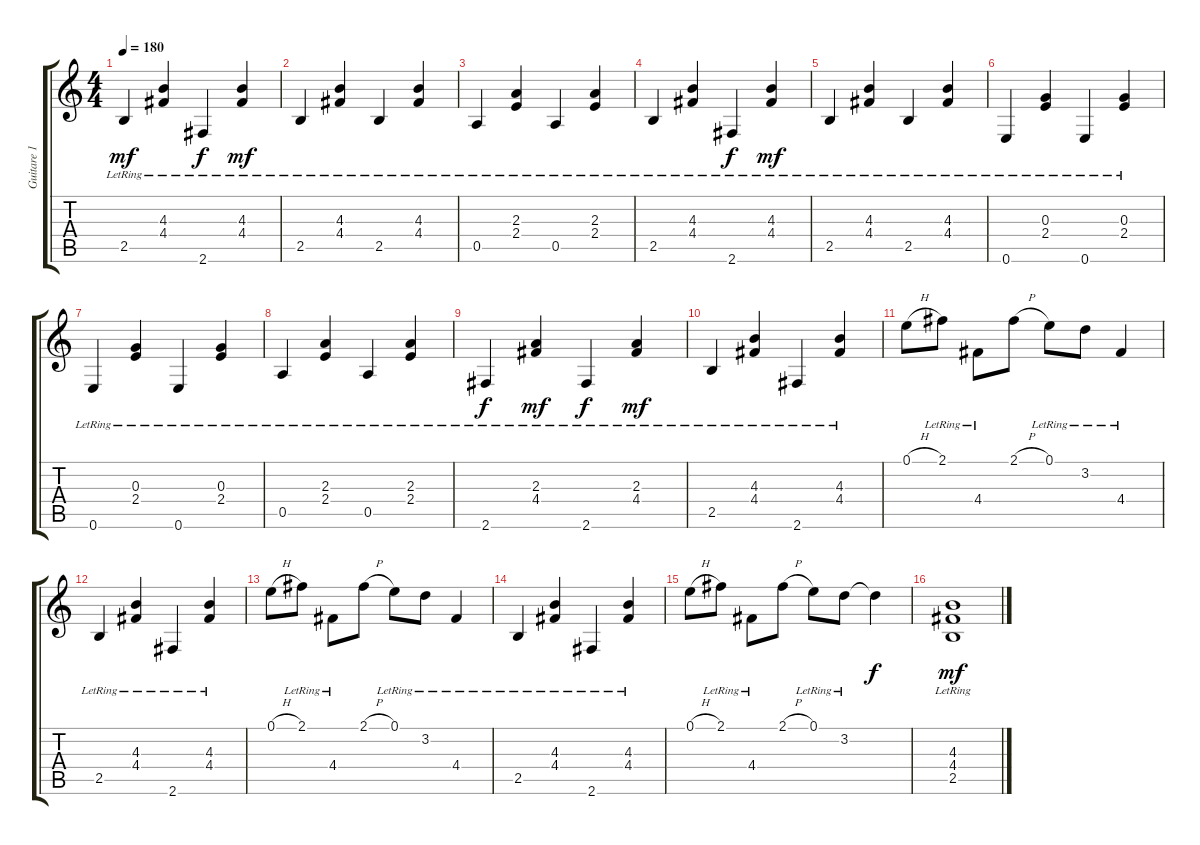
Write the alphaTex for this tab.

\track ("Guitare 1" "Guitare 1") {instrument acousticguitarnylon}
\staff {score tabs}
\tuning (E4 B3 G3 D3 A2 E2) {hide}
\ts (4 4)
\tempo 180
\clef g2
\ks c
2.5{lr}.4{dy mf} (4.3{lr} 4.4{lr}).4 2.6{lr}.4{dy f} (4.3{lr} 4.4{lr}).4{dy mf} |
2.5{lr}.4 (4.3{lr} 4.4{lr}).4 2.5{lr}.4 (4.3{lr} 4.4{lr}).4 |
0.5{lr}.4 (2.3{lr} 2.4{lr}).4 0.5{lr}.4 (2.3{lr} 2.4{lr}).4 |
2.5{lr}.4 (4.3{lr} 4.4{lr}).4 2.6{lr}.4{dy f} (4.3{lr} 4.4{lr}).4{dy mf} |
2.5{lr}.4 (4.3{lr} 4.4{lr}).4 2.5{lr}.4 (4.3{lr} 4.4{lr}).4 |
0.6{lr}.4 (0.3{lr} 2.4{lr}).4 0.6{lr}.4 (0.3{lr} 2.4{lr}).4 |
0.6{lr}.4 (0.3{lr} 2.4{lr}).4 0.6{lr}.4 (0.3{lr} 2.4{lr}).4 |
0.5{lr}.4 (2.3{lr} 2.4{lr}).4 0.5{lr}.4 (2.3{lr} 2.4{lr}).4 |
2.6{lr}.4{dy f} (2.3{lr} 4.4{lr}).4{dy mf} 2.6{lr}.4{dy f} (2.3{lr} 4.4{lr}).4{dy mf} |
2.5{lr}.4 (4.3{lr} 4.4{lr}).4 2.6{lr}.4 (4.3{lr} 4.4{lr}).4 |
0.1{h}.8 2.1{lr}.8 4.4{lr}.8 2.1{h}.8 0.1{lr}.8 3.2{lr}.8 4.4{lr}.4 |
2.5{lr}.4 (4.3{lr} 4.4{lr}).4 2.6{lr}.4 (4.3{lr} 4.4{lr}).4 |
0.1{h}.8 2.1{lr}.8 4.4{lr}.8 2.1{h}.8 0.1{lr}.8 3.2{lr}.8 4.4{lr}.4 |
2.5{lr}.4 (4.3{lr} 4.4{lr}).4 2.6{lr}.4 (4.3{lr} 4.4{lr}).4 |
0.1{h}.8 2.1{lr}.8 4.4{lr}.8 2.1{h}.8 0.1{lr}.8 3.2{lr}.8 3.2{t}.4{dy f} |
(4.3{lr} 4.4{lr} 2.5{lr}).1{dy mf}
